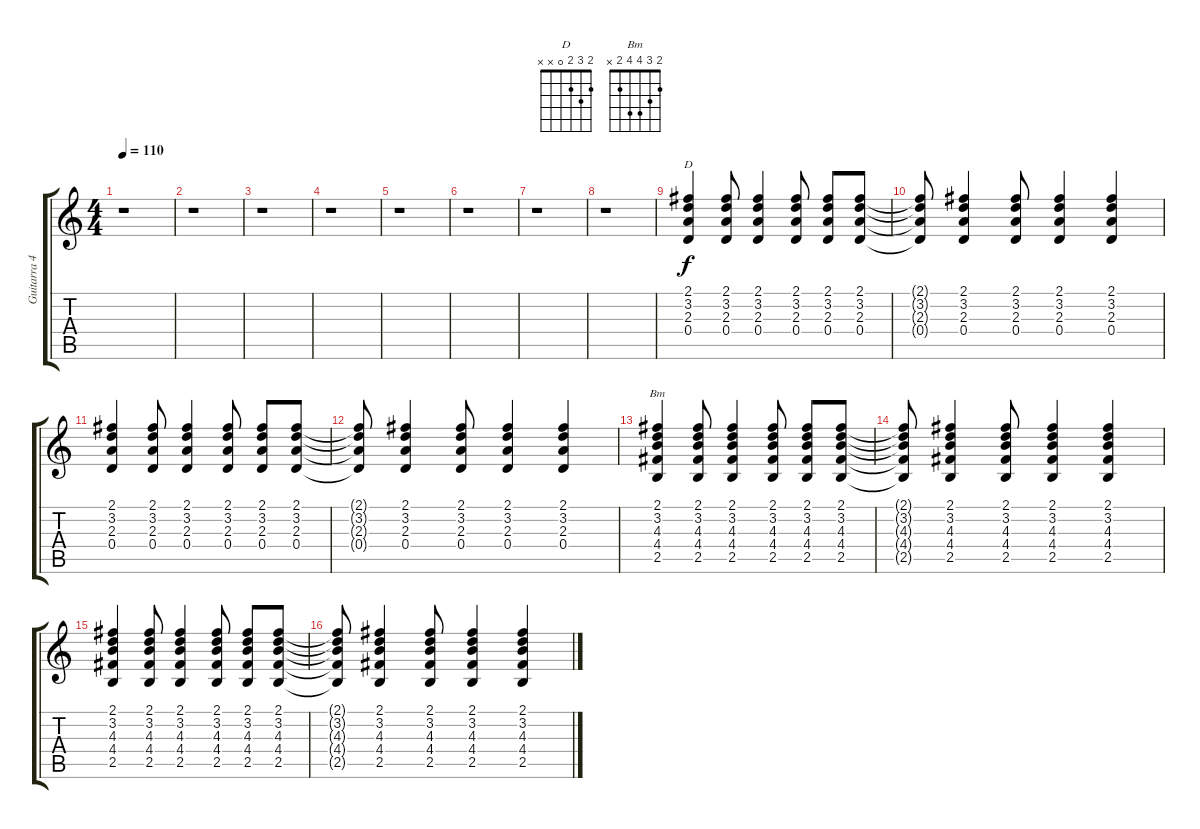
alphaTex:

\track ("Guitarra 4" "Guitarra 4") {instrument acousticguitarsteel}
\staff {score tabs}
\tuning (E4 B3 G3 D3 A2 E2) {hide}
\chord ("D" 2 3 2 0 x x)
\chord ("Bm" 2 3 4 4 2 x)
\ts (4 4)
\tempo 110
\clef g2
\ks c
r.1{dy f} |
r.1 |
r.1 |
r.1 |
r.1 |
r.1 |
r.1 |
r.1 |
(2.1 3.2 2.3 0.4).4{ch "D"} (2.1 3.2 2.3 0.4).8 (2.1 3.2 2.3 0.4).4 (2.1 3.2 2.3 0.4).8 (2.1 3.2 2.3 0.4).8 (2.1 3.2 2.3 0.4).8 |
(2.1{t} 3.2{t} 2.3{t} 0.4{t}).8 (2.1 3.2 2.3 0.4).4 (2.1 3.2 2.3 0.4).8 (2.1 3.2 2.3 0.4).4 (2.1 3.2 2.3 0.4).4 |
(2.1 3.2 2.3 0.4).4 (2.1 3.2 2.3 0.4).8 (2.1 3.2 2.3 0.4).4 (2.1 3.2 2.3 0.4).8 (2.1 3.2 2.3 0.4).8 (2.1 3.2 2.3 0.4).8 |
(2.1{t} 3.2{t} 2.3{t} 0.4{t}).8 (2.1 3.2 2.3 0.4).4 (2.1 3.2 2.3 0.4).8 (2.1 3.2 2.3 0.4).4 (2.1 3.2 2.3 0.4).4 |
(2.1 3.2 4.3 4.4 2.5).4{ch "Bm"} (2.1 3.2 4.3 4.4 2.5).8 (2.1 3.2 4.3 4.4 2.5).4 (2.1 3.2 4.3 4.4 2.5).8 (2.1 3.2 4.3 4.4 2.5).8 (2.1 3.2 4.3 4.4 2.5).8 |
(2.1{t} 3.2{t} 4.3{t} 4.4{t} 2.5{t}).8 (2.1 3.2 4.3 4.4 2.5).4 (2.1 3.2 4.3 4.4 2.5).8 (2.1 3.2 4.3 4.4 2.5).4 (2.1 3.2 4.3 4.4 2.5).4 |
(2.1 3.2 4.3 4.4 2.5).4 (2.1 3.2 4.3 4.4 2.5).8 (2.1 3.2 4.3 4.4 2.5).4 (2.1 3.2 4.3 4.4 2.5).8 (2.1 3.2 4.3 4.4 2.5).8 (2.1 3.2 4.3 4.4 2.5).8 |
(2.1{t} 3.2{t} 4.3{t} 4.4{t} 2.5{t}).8 (2.1 3.2 4.3 4.4 2.5).4 (2.1 3.2 4.3 4.4 2.5).8 (2.1 3.2 4.3 4.4 2.5).4 (2.1 3.2 4.3 4.4 2.5).4
